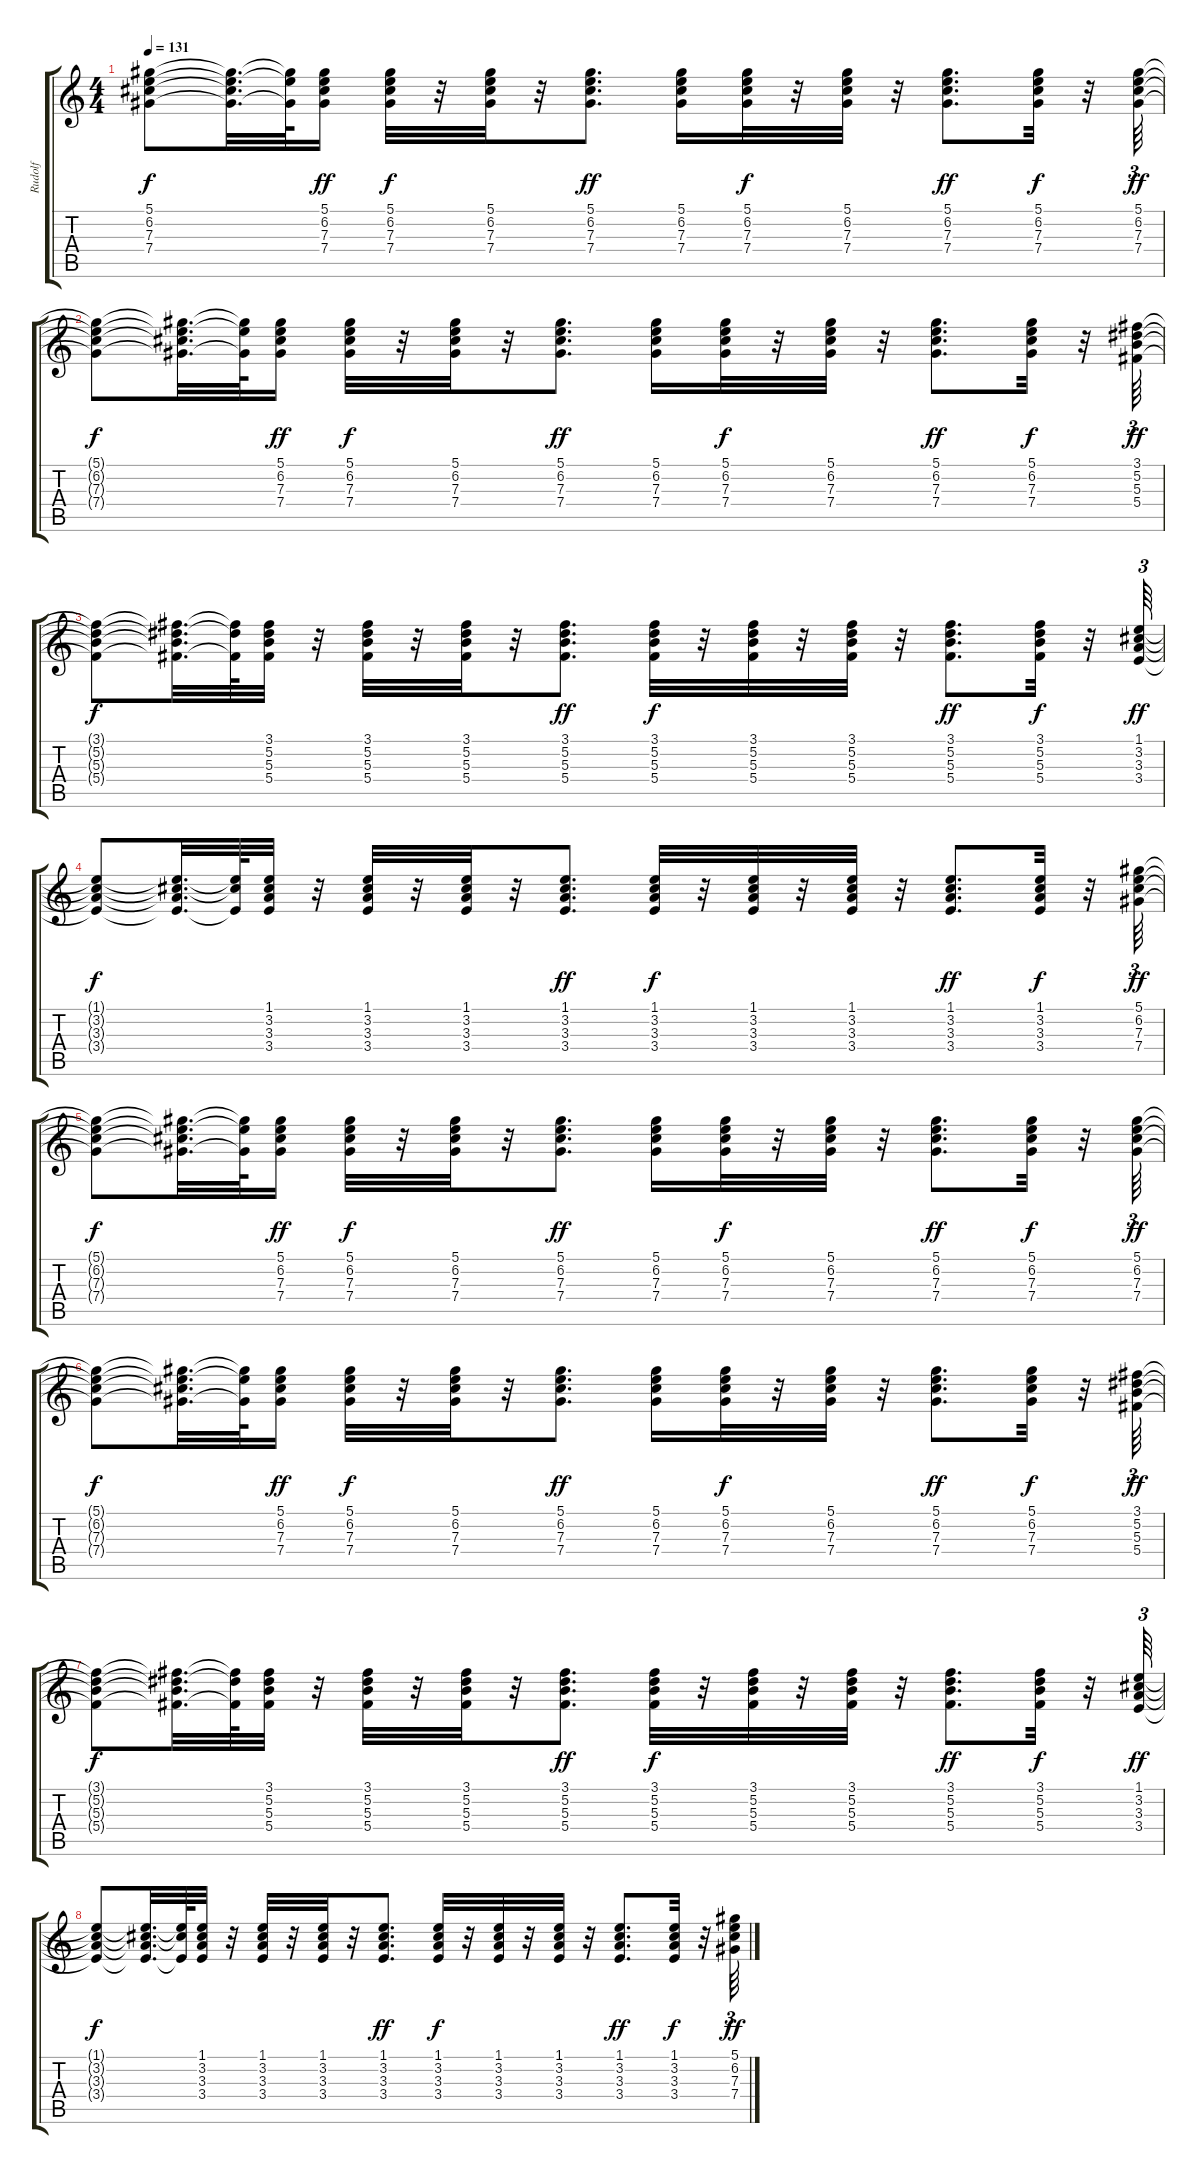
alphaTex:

\track ("Rudolf" "Rudolf") {instrument acousticguitarsteel}
\staff {score tabs}
\tuning (Eb4 Bb3 Gb3 Db3 Ab2 Eb2) {hide}
\ts (4 4)
\tempo 131
\clef g2
\ks c
(5.1{t} 6.2{t} 7.3{t} 7.4{t}).8{dy f} (5.1{t} 6.2{t} 7.3{t} 7.4{t}).32{d} (5.1{t} 6.2{t} 7.4{t}).64 (5.1 6.2 7.3 7.4).16{dy ff} (5.1 6.2 7.3 7.4).32{dy f} r.32 (5.1 6.2 7.3 7.4).32 r.32 (5.1 6.2 7.3 7.4).8{d dy ff} (5.1 6.2 7.3 7.4).16 (5.1 6.2 7.3 7.4).32{dy f} r.32 (5.1 6.2 7.3 7.4).32 r.32 (5.1 6.2 7.3 7.4).8{d dy ff} (5.1 6.2 7.3 7.4).32{dy f} r.32 (5.1 6.2 7.3 7.4).64{tu (3 2) dy ff} |
(5.1{t} 6.2{t} 7.3{t} 7.4{t}).8{dy f} (5.1{t} 6.2{t} 7.3{t} 7.4{t}).32{d} (5.1{t} 6.2{t} 7.4{t}).64 (5.1 6.2 7.3 7.4).16{dy ff} (5.1 6.2 7.3 7.4).32{dy f} r.32 (5.1 6.2 7.3 7.4).32 r.32 (5.1 6.2 7.3 7.4).8{d dy ff} (5.1 6.2 7.3 7.4).16 (5.1 6.2 7.3 7.4).32{dy f} r.32 (5.1 6.2 7.3 7.4).32 r.32 (5.1 6.2 7.3 7.4).8{d dy ff} (5.1 6.2 7.3 7.4).32{dy f} r.32 (3.1 5.2 5.3 5.4).64{tu (3 2) dy ff} |
(3.1{t} 5.2{t} 5.3{t} 5.4{t}).8{dy f} (3.1{t} 5.2{t} 5.3{t} 5.4{t}).32{d} (3.1{t} 5.2{t} 5.4{t}).64 (3.1 5.2 5.3 5.4).32 r.32 (3.1 5.2 5.3 5.4).32 r.32 (3.1 5.2 5.3 5.4).32 r.32 (3.1 5.2 5.3 5.4).8{d dy ff} (3.1 5.2 5.3 5.4).32{dy f} r.32 (3.1 5.2 5.3 5.4).32 r.32 (3.1 5.2 5.3 5.4).32 r.32 (3.1 5.2 5.3 5.4).8{d dy ff} (3.1 5.2 5.3 5.4).32{dy f} r.32 (1.1 3.2 3.3 3.4).64{tu (3 2) dy ff} |
(1.1{t} 3.2{t} 3.3{t} 3.4{t}).8{dy f} (1.1{t} 3.2{t} 3.3{t} 3.4{t}).32{d} (1.1{t} 3.2{t} 3.4{t}).64 (1.1 3.2 3.3 3.4).32 r.32 (1.1 3.2 3.3 3.4).32 r.32 (1.1 3.2 3.3 3.4).32 r.32 (1.1 3.2 3.3 3.4).8{d dy ff} (1.1 3.2 3.3 3.4).32{dy f} r.32 (1.1 3.2 3.3 3.4).32 r.32 (1.1 3.2 3.3 3.4).32 r.32 (1.1 3.2 3.3 3.4).8{d dy ff} (1.1 3.2 3.3 3.4).32{dy f} r.32 (5.1 6.2 7.3 7.4).64{tu (3 2) dy ff} |
(5.1{t} 6.2{t} 7.3{t} 7.4{t}).8{dy f} (5.1{t} 6.2{t} 7.3{t} 7.4{t}).32{d} (5.1{t} 6.2{t} 7.4{t}).64 (5.1 6.2 7.3 7.4).16{dy ff} (5.1 6.2 7.3 7.4).32{dy f} r.32 (5.1 6.2 7.3 7.4).32 r.32 (5.1 6.2 7.3 7.4).8{d dy ff} (5.1 6.2 7.3 7.4).16 (5.1 6.2 7.3 7.4).32{dy f} r.32 (5.1 6.2 7.3 7.4).32 r.32 (5.1 6.2 7.3 7.4).8{d dy ff} (5.1 6.2 7.3 7.4).32{dy f} r.32 (5.1 6.2 7.3 7.4).64{tu (3 2) dy ff} |
(5.1{t} 6.2{t} 7.3{t} 7.4{t}).8{dy f} (5.1{t} 6.2{t} 7.3{t} 7.4{t}).32{d} (5.1{t} 6.2{t} 7.4{t}).64 (5.1 6.2 7.3 7.4).16{dy ff} (5.1 6.2 7.3 7.4).32{dy f} r.32 (5.1 6.2 7.3 7.4).32 r.32 (5.1 6.2 7.3 7.4).8{d dy ff} (5.1 6.2 7.3 7.4).16 (5.1 6.2 7.3 7.4).32{dy f} r.32 (5.1 6.2 7.3 7.4).32 r.32 (5.1 6.2 7.3 7.4).8{d dy ff} (5.1 6.2 7.3 7.4).32{dy f} r.32 (3.1 5.2 5.3 5.4).64{tu (3 2) dy ff} |
(3.1{t} 5.2{t} 5.3{t} 5.4{t}).8{dy f} (3.1{t} 5.2{t} 5.3{t} 5.4{t}).32{d} (3.1{t} 5.2{t} 5.4{t}).64 (3.1 5.2 5.3 5.4).32 r.32 (3.1 5.2 5.3 5.4).32 r.32 (3.1 5.2 5.3 5.4).32 r.32 (3.1 5.2 5.3 5.4).8{d dy ff} (3.1 5.2 5.3 5.4).32{dy f} r.32 (3.1 5.2 5.3 5.4).32 r.32 (3.1 5.2 5.3 5.4).32 r.32 (3.1 5.2 5.3 5.4).8{d dy ff} (3.1 5.2 5.3 5.4).32{dy f} r.32 (1.1 3.2 3.3 3.4).64{tu (3 2) dy ff} |
(1.1{t} 3.2{t} 3.3{t} 3.4{t}).8{dy f} (1.1{t} 3.2{t} 3.3{t} 3.4{t}).32{d} (1.1{t} 3.2{t} 3.4{t}).64 (1.1 3.2 3.3 3.4).32 r.32 (1.1 3.2 3.3 3.4).32 r.32 (1.1 3.2 3.3 3.4).32 r.32 (1.1 3.2 3.3 3.4).8{d dy ff} (1.1 3.2 3.3 3.4).32{dy f} r.32 (1.1 3.2 3.3 3.4).32 r.32 (1.1 3.2 3.3 3.4).32 r.32 (1.1 3.2 3.3 3.4).8{d dy ff} (1.1 3.2 3.3 3.4).32{dy f} r.32 (5.1 6.2 7.3 7.4).64{tu (3 2) dy ff}
